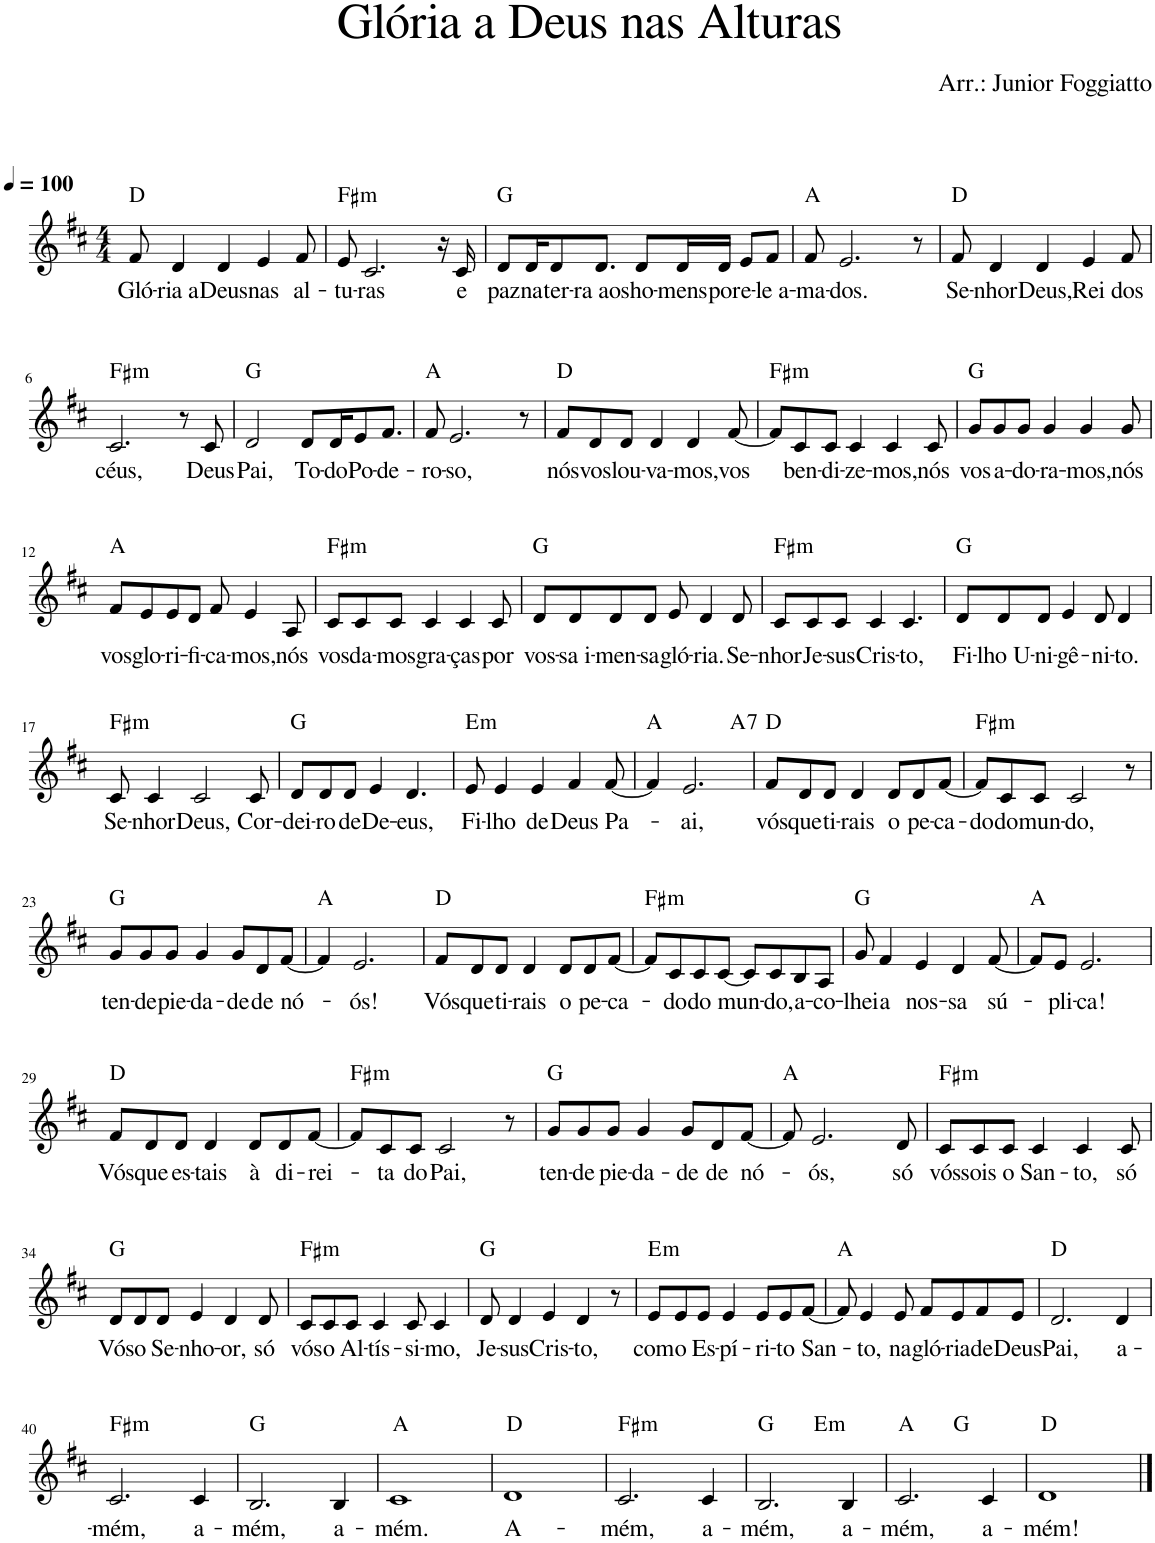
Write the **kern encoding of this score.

**kern	**text	**harte
*part1	*part1	*part1
*staff1	*staff1	*
*I"Voz	*	*
*I'Vo.	*	*
*clefG2	*	*
*k[f#c#]	*	*
*M4/4	*	*
*MM100	*	*
=1	=1	=1
!	!LO:LY:b	!
8f#/	Gló-	D:maj
!	!LO:LY:b	!
4d/	-ria a	.
!	!LO:LY:b	!
4d/	Deus	.
!	!LO:LY:b	!
4e/	nas	.
!	!LO:LY:b	!
8f#/	al-	.
=2	=2	=2
!	!LO:LY:b	!LO:H:kt=m
8e/	-tu-	F#:min
!	!LO:LY:b	!
2.c#/	-ras	.
16r	.	.
!	!LO:LY:b	!
16c#/	e	.
=3	=3	=3
!	!LO:LY:b	!
8d/L	paz	G:maj
!	!LO:LY:b	!
16d/K	na	.
!	!LO:LY:b	!
8d/	ter-	.
!	!LO:LY:b	!
8.d/J	-ra aos	.
!	!LO:LY:b	!
8d/L	ho-	.
!	!LO:LY:b	!
16d/L	-mens	.
!	!LO:LY:b	!
16d/JJ	por	.
!	!LO:LY:b	!
8e/L	e-	.
!	!LO:LY:b	!
8f#/J	-le a-	.
=4	=4	=4
!	!LO:LY:b	!
8f#/	-ma-	A:maj
!	!LO:LY:b	!
2.e/	-dos.	.
8r	.	.
=5	=5	=5
!	!LO:LY:b	!
8f#/	Se-	D:maj
!	!LO:LY:b	!
4d/	-nhor	.
!	!LO:LY:b	!
4d/	Deus,	.
!	!LO:LY:b	!
4e/	Rei	.
!	!LO:LY:b	!
8f#/	dos	.
!!LO:LB:g=z
=6	=6	=6
!	!LO:LY:b	!LO:H:kt=m
2.c#/	céus,	F#:min
8r	.	.
!	!LO:LY:b	!
8c#/	Deus	.
=7	=7	=7
!	!LO:LY:b	!
2d/	Pai,	G:maj
!	!LO:LY:b	!
8d/L	To-	.
!	!LO:LY:b	!
16d/K	-do	.
!	!LO:LY:b	!
8e/	Po-	.
!	!LO:LY:b	!
8.f#/J	-de-	.
=8	=8	=8
!	!LO:LY:b	!
8f#/	-ro-	A:maj
!	!LO:LY:b	!
2.e/	-so,	.
8r	.	.
=9	=9	=9
!	!LO:LY:b	!
8f#/L	nós	D:maj
!	!LO:LY:b	!
8d/	vos	.
!	!LO:LY:b	!
8d/J	lou-	.
!	!LO:LY:b	!
4d/	-va-	.
!	!LO:LY:b	!
4d/	-mos,	.
!	!LO:LY:b	!
[8f#/	vos	.
=10	=10	=10
!	!	!LO:H:kt=m
8f#/L]	.	F#:min
!	!LO:LY:b	!
8c#/	ben-	.
!	!LO:LY:b	!
8c#/J	-di-	.
!	!LO:LY:b	!
4c#/	-ze-	.
!	!LO:LY:b	!
4c#/	-mos,	.
!	!LO:LY:b	!
8c#/	nós	.
=11	=11	=11
!	!LO:LY:b	!
8g/L	vos	G:maj
!	!LO:LY:b	!
8g/	a-	.
!	!LO:LY:b	!
8g/J	-do-	.
!	!LO:LY:b	!
4g/	-ra-	.
!	!LO:LY:b	!
4g/	-mos,	.
!	!LO:LY:b	!
8g/	nós	.
!!LO:LB:g=z
=12	=12	=12
!	!LO:LY:b	!
8f#/L	vos	A:maj
!	!LO:LY:b	!
8e/	glo-	.
!	!LO:LY:b	!
8e/	-ri-	.
!	!LO:LY:b	!
8d/J	-fi-	.
!	!LO:LY:b	!
8f#/	-ca-	.
!	!LO:LY:b	!
4e/	-mos,	.
!	!LO:LY:b	!
8A/	nós	.
=13	=13	=13
!	!LO:LY:b	!LO:H:kt=m
8c#/L	vos	F#:min
!	!LO:LY:b	!
8c#/	da-	.
!	!LO:LY:b	!
8c#/J	-mos	.
!	!LO:LY:b	!
4c#/	gra-	.
!	!LO:LY:b	!
4c#/	-ças	.
!	!LO:LY:b	!
8c#/	por	.
=14	=14	=14
!	!LO:LY:b	!
8d/L	vos-	G:maj
!	!LO:LY:b	!
8d/	-sa i-	.
!	!LO:LY:b	!
8d/	-men-	.
!	!LO:LY:b	!
8d/J	-sa	.
!	!LO:LY:b	!
8e/	gló-	.
!	!LO:LY:b	!
4d/	-ria.	.
!	!LO:LY:b	!
8d/	Se-	.
=15	=15	=15
!	!LO:LY:b	!LO:H:kt=m
8c#/L	-nhor	F#:min
!	!LO:LY:b	!
8c#/	Je-	.
!	!LO:LY:b	!
8c#/J	-sus	.
!	!LO:LY:b	!
4c#/	Cris-	.
!	!LO:LY:b	!
4.c#/	-to,	.
=16	=16	=16
!	!LO:LY:b	!
8d/L	Fi-	G:maj
!	!LO:LY:b	!
8d/	-lho U-	.
!	!LO:LY:b	!
8d/J	-ni-	.
!	!LO:LY:b	!
4e/	-gê-	.
!	!LO:LY:b	!
8d/	-ni-	.
!	!LO:LY:b	!
4d/	-to.	.
!!LO:LB:g=z
=17	=17	=17
!	!LO:LY:b	!LO:H:kt=m
8c#/	Se-	F#:min
!	!LO:LY:b	!
4c#/	-nhor	.
!	!LO:LY:b	!
2c#/	Deus,	.
!	!LO:LY:b	!
8c#/	Cor-	.
=18	=18	=18
!	!LO:LY:b	!
8d/L	-dei-	G:maj
!	!LO:LY:b	!
8d/	-ro	.
!	!LO:LY:b	!
8d/J	de	.
!	!LO:LY:b	!
4e/	De-	.
!	!LO:LY:b	!
4.d/	-eus,	.
=19	=19	=19
!	!LO:LY:b	!LO:H:kt=m
8e/	Fi-	E:min
!	!LO:LY:b	!
4e/	-lho	.
!	!LO:LY:b	!
4e/	de	.
!	!LO:LY:b	!
4f#/	Deus	.
!	!LO:LY:b	!
[8f#/	Pa-	.
=20	=20	=20
*^	*	*
4f#/]	2.ryy	.	A:maj
!	!	!LO:LY:b	!
2.e/	.	-ai,	.
!	!	!	!LO:H:kt=7
.	4ryy	.	A:7
=21	=21	=21	=21
!	!	!LO:LY:b	!
*v	*v	*	*
8f#/L	vós	D:maj
!	!LO:LY:b	!
8d/	que	.
!	!LO:LY:b	!
8d/J	ti-	.
!	!LO:LY:b	!
4d/	-rais	.
!	!LO:LY:b	!
8d/L	o	.
!	!LO:LY:b	!
8d/	pe-	.
!	!LO:LY:b	!
[8f#/J	-ca-	.
=22	=22	=22
!	!LO:LY:b	!LO:H:kt=m
8f#/L]	-do	F#:min
!	!LO:LY:b	!
8c#/	do	.
!	!LO:LY:b	!
8c#/J	mun-	.
!	!LO:LY:b	!
2c#/	-do,	.
8r	.	.
!!LO:LB:g=z
=23	=23	=23
!	!LO:LY:b	!
8g/L	ten-	G:maj
!	!LO:LY:b	!
8g/	-de	.
!	!LO:LY:b	!
8g/J	pie-	.
!	!LO:LY:b	!
4g/	-da-	.
!	!LO:LY:b	!
8g/L	-de	.
!	!LO:LY:b	!
8d/	de	.
!	!LO:LY:b	!
[8f#/J	nó-	.
=24	=24	=24
4f#/]	.	A:maj
!	!LO:LY:b	!
2.e/	-ós!	.
=25	=25	=25
!	!LO:LY:b	!
8f#/L	Vós	D:maj
!	!LO:LY:b	!
8d/	que	.
!	!LO:LY:b	!
8d/J	ti-	.
!	!LO:LY:b	!
4d/	-rais	.
!	!LO:LY:b	!
8d/L	o	.
!	!LO:LY:b	!
8d/	pe-	.
!	!LO:LY:b	!
[8f#/J	-ca-	.
=26	=26	=26
!	!	!LO:H:kt=m
8f#/L]	.	F#:min
!	!LO:LY:b	!
8c#/	-do	.
!	!LO:LY:b	!
8c#/	do	.
!	!LO:LY:b	!
[8c#/J	mun-	.
8c#/L]	.	.
!	!LO:LY:b	!
8c#/	-do,	.
!	!LO:LY:b	!
8B/	a-	.
!	!LO:LY:b	!
8A/J	-co-	.
=27	=27	=27
!	!LO:LY:b	!
8g/	-lhei	G:maj
!	!LO:LY:b	!
4f#/	a	.
!	!LO:LY:b	!
4e/	nos-	.
!	!LO:LY:b	!
4d/	-sa	.
!	!LO:LY:b	!
[8f#/	sú-	.
=28	=28	=28
8f#/L]	.	A:maj
!	!LO:LY:b	!
8e/J	-pli-	.
!	!LO:LY:b	!
2.e/	-ca!	.
!!LO:LB:g=z
=29	=29	=29
!	!LO:LY:b	!
8f#/L	Vós	D:maj
!	!LO:LY:b	!
8d/	que	.
!	!LO:LY:b	!
8d/J	es-	.
!	!LO:LY:b	!
4d/	-tais	.
!	!LO:LY:b	!
8d/L	à	.
!	!LO:LY:b	!
8d/	di-	.
!	!LO:LY:b	!
[8f#/J	-rei-	.
=30	=30	=30
!	!	!LO:H:kt=m
8f#/L]	.	F#:min
!	!LO:LY:b	!
8c#/	-ta	.
!	!LO:LY:b	!
8c#/J	do	.
!	!LO:LY:b	!
2c#/	Pai,	.
8r	.	.
=31	=31	=31
!	!LO:LY:b	!
8g/L	ten-	G:maj
!	!LO:LY:b	!
8g/	-de	.
!	!LO:LY:b	!
8g/J	pie-	.
!	!LO:LY:b	!
4g/	-da-	.
!	!LO:LY:b	!
8g/L	-de	.
!	!LO:LY:b	!
8d/	de	.
!	!LO:LY:b	!
[8f#/J	nó-	.
=32	=32	=32
8f#/]	.	A:maj
!	!LO:LY:b	!
2.e/	-ós,	.
!	!LO:LY:b	!
8d/	só	.
=33	=33	=33
!	!LO:LY:b	!LO:H:kt=m
8c#/L	vós	F#:min
!	!LO:LY:b	!
8c#/	sois	.
!	!LO:LY:b	!
8c#/J	o	.
!	!LO:LY:b	!
4c#/	San-	.
!	!LO:LY:b	!
4c#/	-to,	.
!	!LO:LY:b	!
8c#/	só	.
!!LO:LB:g=z
=34	=34	=34
!	!LO:LY:b	!
8d/L	Vós	G:maj
!	!LO:LY:b	!
8d/	o	.
!	!LO:LY:b	!
8d/J	Se-	.
!	!LO:LY:b	!
4e/	-nho-	.
!	!LO:LY:b	!
4d/	-or,	.
!	!LO:LY:b	!
8d/	só	.
=35	=35	=35
!	!LO:LY:b	!LO:H:kt=m
8c#/L	vós	F#:min
!	!LO:LY:b	!
8c#/	o	.
!	!LO:LY:b	!
8c#/J	Al-	.
!	!LO:LY:b	!
4c#/	-tís-	.
!	!LO:LY:b	!
8c#/	-si-	.
!	!LO:LY:b	!
4c#/	-mo,	.
=36	=36	=36
!	!LO:LY:b	!
8d/	Je-	G:maj
!	!LO:LY:b	!
4d/	-sus	.
!	!LO:LY:b	!
4e/	Cris-	.
!	!LO:LY:b	!
4d/	-to,	.
8r	.	.
=37	=37	=37
!	!LO:LY:b	!LO:H:kt=m
8e/L	com	E:min
!	!LO:LY:b	!
8e/	o	.
!	!LO:LY:b	!
8e/J	Es-	.
!	!LO:LY:b	!
4e/	-pí-	.
!	!LO:LY:b	!
8e/L	-ri-	.
!	!LO:LY:b	!
8e/	-to	.
!	!LO:LY:b	!
[8f#/J	San-	.
=38	=38	=38
8f#/]	.	A:maj
!	!LO:LY:b	!
4e/	-to,	.
!	!LO:LY:b	!
8e/	na	.
!	!LO:LY:b	!
8f#/L	gló-	.
!	!LO:LY:b	!
8e/	-ria	.
!	!LO:LY:b	!
8f#/	de	.
!	!LO:LY:b	!
8e/J	Deus	.
=39	=39	=39
!	!LO:LY:b	!
2.d/	Pai,	D:maj
!	!LO:LY:b	!
4d/	a-	.
!!LO:LB:g=z
=40	=40	=40
!	!LO:LY:b	!LO:H:kt=m
2.c#/	-mém,	F#:min
!	!LO:LY:b	!
4c#/	a-	.
=41	=41	=41
!	!LO:LY:b	!
2.B/	-mém,	G:maj
!	!LO:LY:b	!
4B/	a-	.
=42	=42	=42
!	!LO:LY:b	!
1c#	-mém.	A:maj
=43	=43	=43
!	!LO:LY:b	!
1d	A-	D:maj
=44	=44	=44
!	!LO:LY:b	!LO:H:kt=m
2.c#/	-mém,	F#:min
!	!LO:LY:b	!
4c#/	a-	.
=45	=45	=45
!	!LO:LY:b	!
*^	*	*
2.B/	2ryy	-mém,	G:maj
!	!	!	!LO:H:kt=m
.	2ryy	.	E:min
!	!	!LO:LY:b	!
4B/	.	a-	.
=46	=46	=46	=46
!	!	!LO:LY:b	!
2.c#/	2ryy	-mém,	A:maj
.	2ryy	.	G:maj
!	!	!LO:LY:b	!
4c#/	.	a-	.
=47	=47	=47	=47
!	!	!LO:LY:b	!
*v	*v	*	*
1d	-mém!	D:maj
==	==	==
*-	*-	*-
